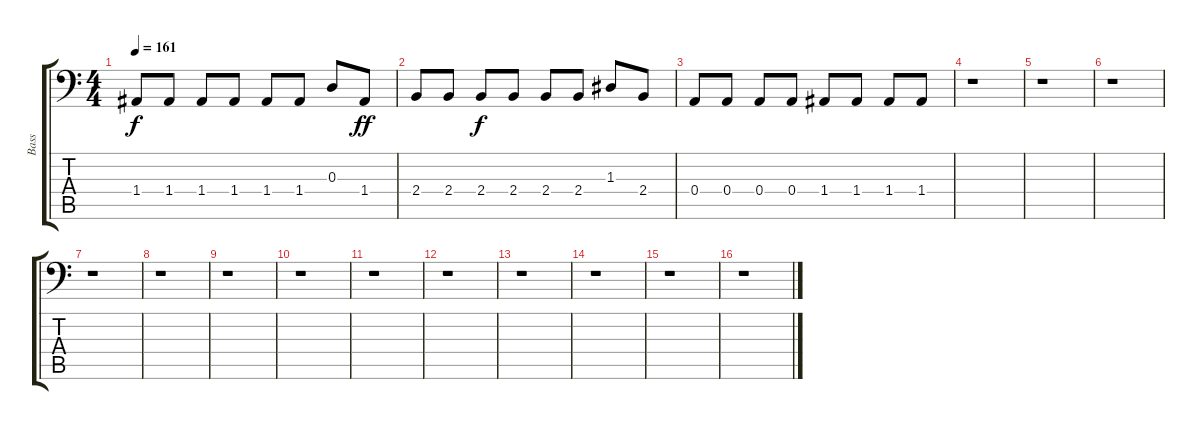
\track ("Bass" "Bass") {instrument electricbassfinger}
\staff {score tabs}
\tuning (C3 G2 D2 A1 E1 B0) {hide}
\ts (4 4)
\tempo 161
\clef f4
\ks c
1.4.8{dy f} 1.4.8 1.4.8 1.4.8 1.4.8 1.4.8 0.3.8 1.4.8{dy ff} |
2.4.8 2.4.8 2.4.8{dy f} 2.4.8 2.4.8 2.4.8 1.3.8 2.4.8 |
0.4.8 0.4.8 0.4.8 0.4.8 1.4.8 1.4.8 1.4.8 1.4.8 |
r.1 |
r.1 |
r.1 |
r.1 |
r.1 |
r.1 |
r.1 |
r.1 |
r.1 |
r.1 |
r.1 |
r.1 |
r.1
